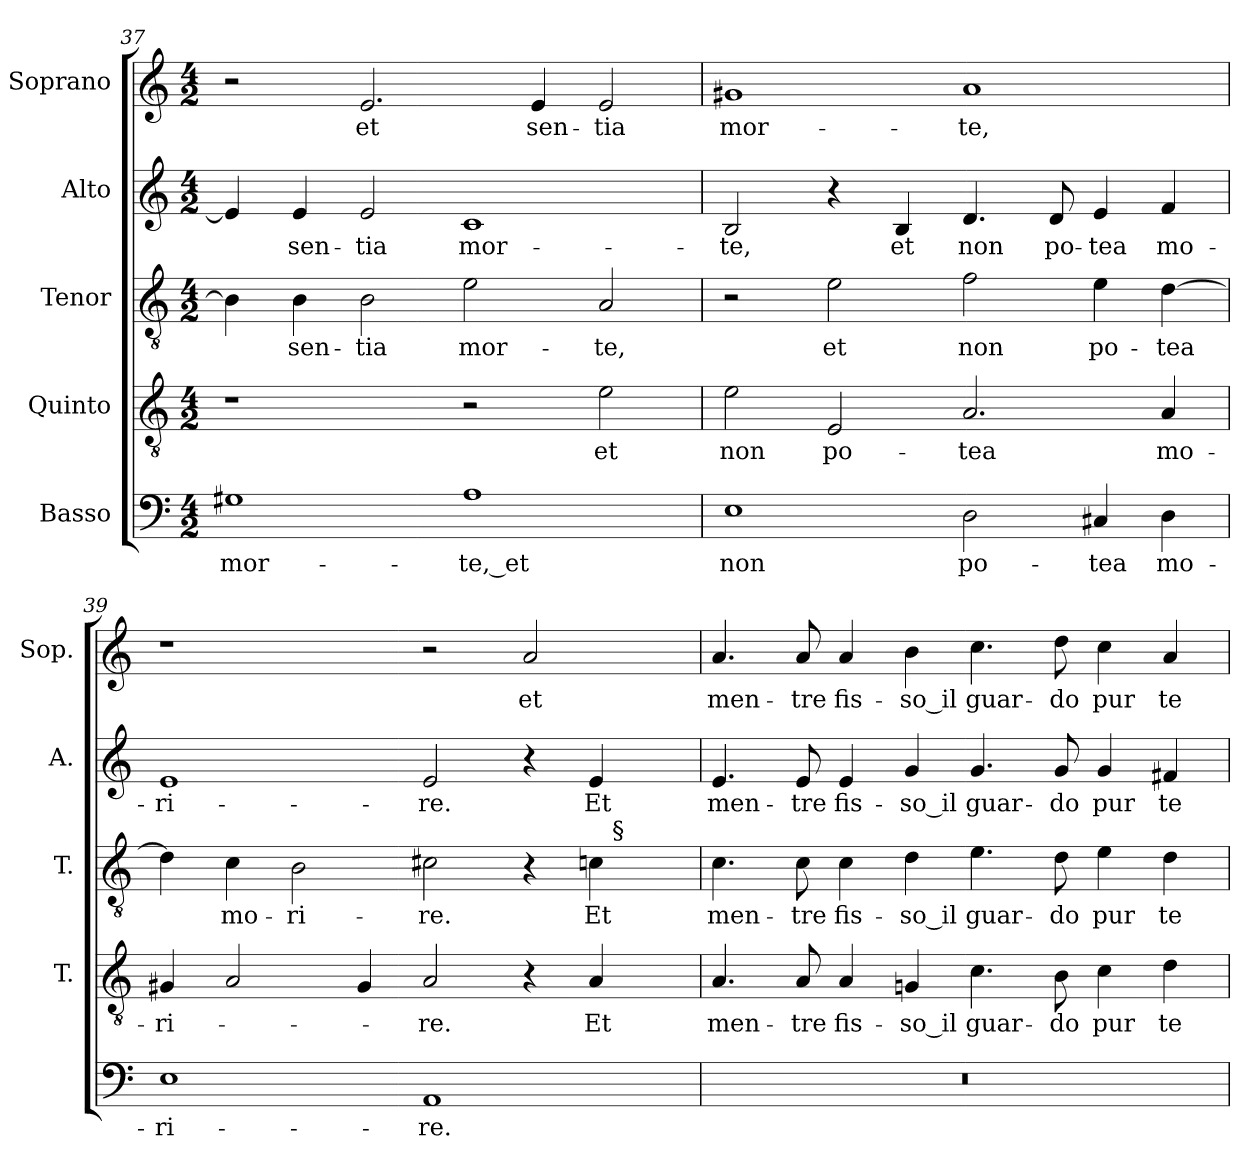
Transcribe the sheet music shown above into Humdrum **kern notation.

**kern	**text	**kern	**text	**kern	**text	**kern	**text	**kern	**text
*part5	*part5	*part4	*part4	*part3	*part3	*part2	*part2	*part1	*part1
*staff5	*staff5	*staff4	*staff4	*staff3	*staff3	*staff2	*staff2	*staff1	*staff1
*I"Basso	*	*I"Quinto	*	*I"Tenor	*	*I"Alto	*	*I"Soprano	*
*	*	*I'T.	*	*I'T.	*	*I'A.	*	*I'Sop.	*
!!LO:LB:g=z
*clefF4	*	*clefGv2	*	*clefGv2	*	*clefG2	*	*clefG2	*
*	*	*ITrd7c12	*	*ITrd7c12	*	*	*	*	*
*k[]	*	*k[]	*	*k[]	*	*k[]	*	*k[]	*
*C:	*	*C:	*	*C:	*	*C:	*	*C:	*
*M4/2	*	*M4/2	*	*M4/2	*	*M4/2	*	*M4/2	*
=37	=37	=37	=37	=37	=37	=37	=37	=37	=37
!	!LO:LY:b:color=#000000	!	!	!	!	!	!	!	!
1G#Xi	mor-	1r	.	4BBi\]	.	4ei/]	.	2r	.
!	!	!	!	!	!LO:LY:b:color=#000000	!	!	!	!
!	!	!	!	!	!	!	!LO:LY:b:color=#000000	!	!
.	.	.	.	4BBi\	sen-	4ei/	sen-	.	.
!	!	!	!	!	!LO:LY:b:color=#000000	!	!	!	!
!	!	!	!	!	!	!	!LO:LY:b:color=#000000	!	!
!	!	!	!	!	!	!	!	!	!LO:LY:b:color=#000000
.	.	.	.	2BBi\	-tia	2ei/	-tia	2.ei/	et
!	!LO:LY:b:color=#000000	!	!	!	!	!	!	!	!
!	!	!	!	!	!LO:LY:b:color=#000000	!	!	!	!
!	!	!	!	!	!	!	!LO:LY:b:color=#000000	!	!
1Ai	-te,_et	2r	.	2Ei\	mor-	1ci	mor-	.	.
!	!	!	!	!	!	!	!	!	!LO:LY:b:color=#000000
.	.	.	.	.	.	.	.	4ei/	sen-
!	!	!	!LO:LY:b:color=#000000	!	!	!	!	!	!
!	!	!	!	!	!LO:LY:b:color=#000000	!	!	!	!
!	!	!	!	!	!	!	!	!	!LO:LY:b:color=#000000
.	.	2Ei\	et	2AAi/	-te,	.	.	2ei/	-tia
=38	=38	=38	=38	=38	=38	=38	=38	=38	=38
!	!LO:LY:b:color=#000000	!	!	!	!	!	!	!	!
!	!	!	!LO:LY:b:color=#000000	!	!	!	!	!	!
!	!	!	!	!	!	!	!LO:LY:b:color=#000000	!	!
!	!	!	!	!	!	!	!	!	!LO:LY:b:color=#000000
1Ei	non	2Ei\	non	2r	.	2Bi/	-te,	1g#Xi	mor-
!	!	!	!LO:LY:b:color=#000000	!	!	!	!	!	!
!	!	!	!	!	!LO:LY:b:color=#000000	!	!	!	!
.	.	2EEi/	po-	2Ei\	et	4r	.	.	.
!	!	!	!	!	!	!	!LO:LY:b:color=#000000	!	!
.	.	.	.	.	.	4Bi/	et	.	.
!	!LO:LY:b:color=#000000	!	!	!	!	!	!	!	!
!	!	!	!LO:LY:b:color=#000000	!	!	!	!	!	!
!	!	!	!	!	!LO:LY:b:color=#000000	!	!	!	!
!	!	!	!	!	!	!	!LO:LY:b:color=#000000	!	!
!	!	!	!	!	!	!	!	!	!LO:LY:b:color=#000000
2Di\	po-	2.AAi/	-tea	2Fi\	non	4.di/	non	1ai	-te,
!	!	!	!	!	!	!	!LO:LY:b:color=#000000	!	!
.	.	.	.	.	.	8di/	po-	.	.
!	!LO:LY:b:color=#000000	!	!	!	!	!	!	!	!
!	!	!	!	!	!LO:LY:b:color=#000000	!	!	!	!
!	!	!	!	!	!	!	!LO:LY:b:color=#000000	!	!
4C#Xi/	-tea	.	.	4Ei\	po-	4ei/	-tea	.	.
!	!LO:LY:b:color=#000000	!	!	!	!	!	!	!	!
!	!	!	!LO:LY:b:color=#000000	!	!	!	!	!	!
!	!	!	!	!	!LO:LY:b:color=#000000	!	!	!	!
!	!	!	!	!	!	!	!LO:LY:b:color=#000000	!	!
4Di\	mo-	4AAi/	mo-	[4Di\	-tea	4fi/	mo-	.	.
=39	=39	=39	=39	=39	=39	=39	=39	=39	=39
!	!LO:LY:b:color=#000000	!	!	!	!	!	!	!	!
!	!	!	!LO:LY:b:color=#000000	!	!	!	!	!	!
!	!	!	!	!	!	!	!LO:LY:b:color=#000000	!	!
*	*	*	*	*^	*	*	*	*	*
1Ei	-ri-	4GG#Xi/	-ri-	4Di\]	1ryy	.	1ei	-ri-	1r	.
!	!	!	!	!	!	!LO:LY:b:color=#000000	!	!	!	!
.	.	2AAi/	.	4Ci\	.	mo-	.	.	.	.
!	!	!	!	!	!	!LO:LY:b:color=#000000	!	!	!	!
.	.	.	.	2BBi\	.	-ri-	.	.	.	.
.	.	4GG#i/	.	.	.	.	.	.	.	.
!	!LO:LY:b:color=#000000	!	!	!	!	!	!	!	!	!
!	!	!	!LO:LY:b:color=#000000	!	!	!	!	!	!	!
!	!	!	!	!	!	!LO:LY:b:color=#000000	!	!	!	!
!	!	!	!	!	!	!	!	!LO:LY:b:color=#000000	!	!
1AAi	-re.	2AAi/	-re.	2C#Xi\	2ryy	-re.	2ei/	-re.	2r	.
!	!	!	!	!	!	!	!	!	!	!LO:LY:b:color=#000000
.	.	4r	.	4r	4ryy	.	4r	.	2ai/	et
!	!	!	!LO:LY:b:color=#000000	!	!	!	!	!	!	!
!	!	!	!	!	!	!LO:LY:b:color=#000000	!	!	!	!
!	!	!	!	!	!	!	!	!LO:LY:b:color=#000000	!	!
.	.	4AAi/	Et	4Ci\	32ryy	Et	4ei/	Et	.	.
.	.	.	.	.	256ryy	.	.	.	.	.
!	!	!	!	!	!LO:TX:a:t=§	!	!	!	!	!
.	.	.	.	.	8ryy	.	.	.	.	.
.	.	.	.	.	16ryy	.	.	.	.	.
.	.	.	.	.	64..ryy	.	.	.	.	.
=40	=40	=40	=40	=40	=40	=40	=40	=40	=40	=40
!LO:N:vis=1	!	!	!	!	!	!	!	!	!	!
*	*	*	*	*v	*v	*	*	*	*	*
*	*	*	*	*^	*	*	*	*	*
!	!	!	!LO:LY:b:color=#000000	!	!	!	!	!	!	!
*	*	*	*	*v	*v	*	*	*	*	*
*	*	*	*	*^	*	*	*	*	*
!	!	!	!	!	!	!LO:LY:b:color=#000000	!	!	!	!
*	*	*	*	*v	*v	*	*	*	*	*
*	*	*	*	*^	*	*	*	*	*
!	!	!	!	!	!	!	!	!LO:LY:b:color=#000000	!	!
*	*	*	*	*v	*v	*	*	*	*	*
*	*	*	*	*^	*	*	*	*	*
!	!	!	!	!	!	!	!	!	!	!LO:LY:b:color=#000000
*	*	*	*	*v	*v	*	*	*	*	*
0r	.	4.AAi/	men-	4.Ci\	men-	4.ei/	men-	4.ai/	men-
!	!	!	!LO:LY:b:color=#000000	!	!	!	!	!	!
!	!	!	!	!	!LO:LY:b:color=#000000	!	!	!	!
!	!	!	!	!	!	!	!LO:LY:b:color=#000000	!	!
!	!	!	!	!	!	!	!	!	!LO:LY:b:color=#000000
.	.	8AAi/	-tre	8Ci\	-tre	8ei/	-tre	8ai/	-tre
!	!	!	!LO:LY:b:color=#000000	!	!	!	!	!	!
!	!	!	!	!	!LO:LY:b:color=#000000	!	!	!	!
!	!	!	!	!	!	!	!LO:LY:b:color=#000000	!	!
!	!	!	!	!	!	!	!	!	!LO:LY:b:color=#000000
.	.	4AAi/	fis-	4Ci\	fis-	4ei/	fis-	4ai/	fis-
!	!	!	!LO:LY:b:color=#000000	!	!	!	!	!	!
!	!	!	!	!	!LO:LY:b:color=#000000	!	!	!	!
!	!	!	!	!	!	!	!LO:LY:b:color=#000000	!	!
!	!	!	!	!	!	!	!	!	!LO:LY:b:color=#000000
.	.	4GGni/	-so_il	4Di\	-so_il	4gi/	-so_il	4bi\	-so_il
!	!	!	!LO:LY:b:color=#000000	!	!	!	!	!	!
!	!	!	!	!	!LO:LY:b:color=#000000	!	!	!	!
!	!	!	!	!	!	!	!LO:LY:b:color=#000000	!	!
!	!	!	!	!	!	!	!	!	!LO:LY:b:color=#000000
.	.	4.Ci\	guar-	4.Ei\	guar-	4.gi/	guar-	4.cci\	guar-
!	!	!	!LO:LY:b:color=#000000	!	!	!	!	!	!
!	!	!	!	!	!LO:LY:b:color=#000000	!	!	!	!
!	!	!	!	!	!	!	!LO:LY:b:color=#000000	!	!
!	!	!	!	!	!	!	!	!	!LO:LY:b:color=#000000
.	.	8BBi\	-do	8Di\	-do	8gi/	-do	8ddi\	-do
!	!	!	!LO:LY:b:color=#000000	!	!	!	!	!	!
!	!	!	!	!	!LO:LY:b:color=#000000	!	!	!	!
!	!	!	!	!	!	!	!LO:LY:b:color=#000000	!	!
!	!	!	!	!	!	!	!	!	!LO:LY:b:color=#000000
.	.	4Ci\	pur	4Ei\	pur	4gi/	pur	4cci\	pur
!	!	!	!LO:LY:b:color=#000000	!	!	!	!	!	!
!	!	!	!	!	!LO:LY:b:color=#000000	!	!	!	!
!	!	!	!	!	!	!	!LO:LY:b:color=#000000	!	!
!	!	!	!	!	!	!	!	!	!LO:LY:b:color=#000000
.	.	4Di\	te-	4Di\	te-	4f#Xi/	te-	4ai/	te-
=	=	=	=	=	=	=	=	=	=
*-	*-	*-	*-	*-	*-	*-	*-	*-	*-
